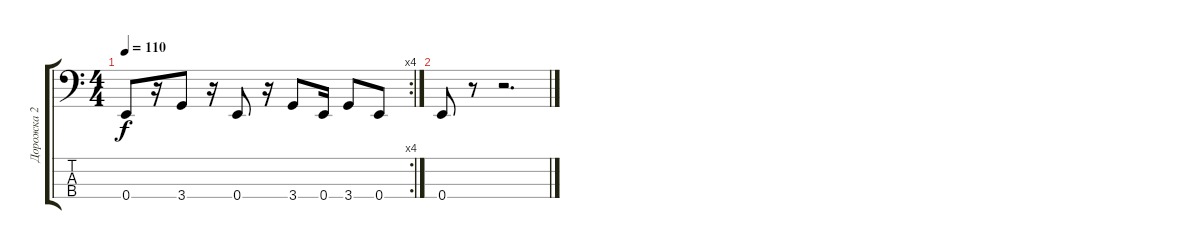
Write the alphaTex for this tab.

\track ("Дорожка 2" "Дорожка 2") {instrument electricbasspick}
\staff {score tabs}
\tuning (G2 D2 A1 E1) {hide}
\rc 4
\ts (4 4)
\tempo 110
\clef f4
\ks c
0.4.8{dy f} r.16 3.4.8 r.16 0.4.8 r.16 3.4.8 0.4.16 3.4.8 0.4.8 |
0.4.8 r.8 r.2{d}
